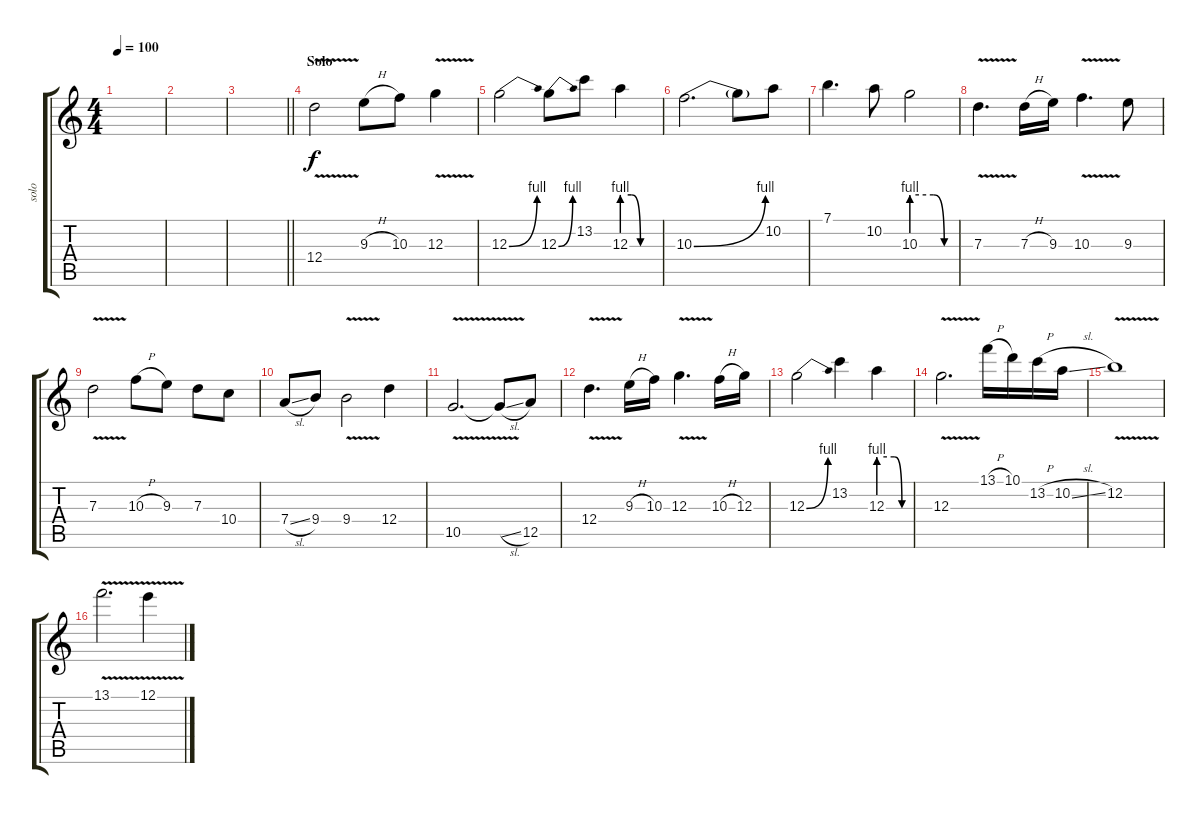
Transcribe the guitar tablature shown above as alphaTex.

\track ("solo" "solo") {instrument overdrivenguitar}
\staff {score tabs}
\tuning (E4 B3 G3 D3 A2 E2) {hide}
\ts (4 4)
\tempo 100
\clef g2
\ks c
|
|
\barLineRight lightlight
|
\section ("" "Solo")
12.4{v}.2 9.3{h}.8 10.3.8 12.3{v}.4 |
12.3{be (bend 0 0 60 4)}.2 12.3{be (bend 0 0 60 4)}.8 13.2.8 12.3{be (custom 0 4 15 4 30 0 60 0)}.4 |
10.3{be (bend 0 0 60 4)}.2{d} 10.3{t}.8 10.2.8 |
7.1.4{d} 10.2.8 10.3{be (custom 0 4 30 4 45 0 60 0)}.2 |
7.3{v}.4{d} 7.3{h}.16 9.3.16 10.3{v}.4{d} 9.3.8 |
7.3{v}.2 10.3{h}.8 9.3.8 7.3.8 10.4.8 |
7.4{sl}.8 9.4.8 9.4{v}.2 12.4.4 |
10.5{v}.2{d} 10.5{sl t}.8 12.5.8 |
12.4{v}.4{d} 9.3{h}.16 10.3.16 12.3{v}.4{d} 10.3{h}.16 12.3.16 |
12.3{be (bend 0 0 60 4)}.2 13.2.4 12.3{be (custom 0 4 30 4 45 0 60 0)}.4 |
12.3{v}.2{d} 13.1{h}.16 10.1.16 13.2{h}.16 10.2{sl}.16 |
12.2{v}.1 |
13.1{v}.2{d} 12.1{v}.4
